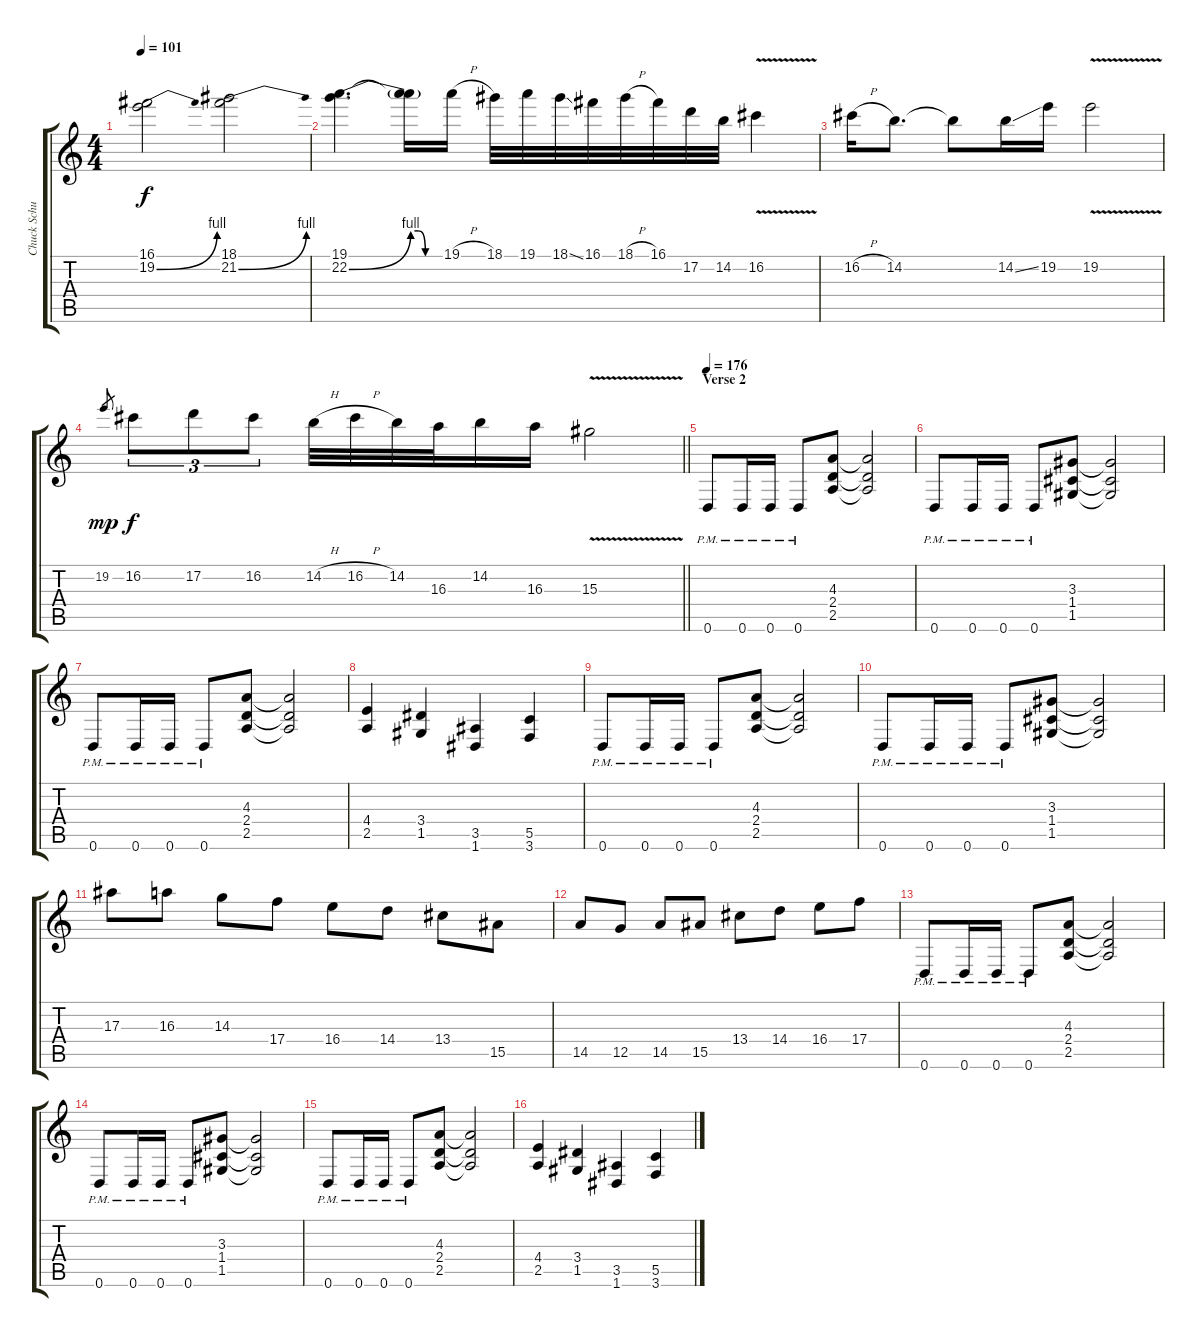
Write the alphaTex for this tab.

\track ("Chuck Schuldiner " "Chuck Schu") {instrument distortionguitar}
\staff {score tabs}
\tuning (D4 A3 F3 C3 G2 D2) {hide}
\ts (4 4)
\tempo 101
\clef g2
\ks c
(16.1 19.2{be (bend 0 0 60 4)}).2{dy f} (18.1 21.2{be (bend 0 0 60 4)}).2 |
(19.1 22.2{be (bend 0 0 60 4)}).4{d} (19.1{t} 22.2{be (custom 0 4 15 4 30 0 60 0) t}).16 19.1{h}.16 18.1.32 19.1.32 18.1{ss}.32 16.1.32 18.1{h}.32 16.1.32 17.2.32 14.2.32 16.2{v}.4 |
16.2{h}.16 14.2.8{d} 14.2{t}.8 14.2{ss}.16 19.2.16 19.2{v}.2 |
\barLineRight lightlight
19.2.8{gr dy mp} 16.2.8{tu (3 2) dy f} 17.2.8{tu (3 2)} 16.2.8{tu (3 2)} 14.2{h}.32 16.2{h}.32 14.2.32 16.3.32 14.2.16 16.3.16 15.3{v}.2 |
\section ("" "Verse 2")
\tempo 176
0.6{pm}.8{balance 2} 0.6{pm}.16 0.6{pm}.16 0.6{pm}.8 (4.3 2.4 2.5).8 (4.3{t} 2.4{t} 2.5{t}).2 |
0.6{pm}.8 0.6{pm}.16 0.6{pm}.16 0.6{pm}.8 (3.3 1.4 1.5).8 (3.3{t} 1.4{t} 1.5{t}).2 |
0.6{pm}.8 0.6{pm}.16 0.6{pm}.16 0.6{pm}.8 (4.3 2.4 2.5).8 (4.3{t} 2.4{t} 2.5{t}).2 |
(4.4 2.5).4 (3.4 1.5).4 (3.5 1.6).4 (5.5 3.6).4 |
0.6{pm}.8 0.6{pm}.16 0.6{pm}.16 0.6{pm}.8 (4.3 2.4 2.5).8 (4.3{t} 2.4{t} 2.5{t}).2 |
0.6{pm}.8 0.6{pm}.16 0.6{pm}.16 0.6{pm}.8 (3.3 1.4 1.5).8 (3.3{t} 1.4{t} 1.5{t}).2 |
17.3.8 16.3.8 14.3.8 17.4.8 16.4.8 14.4.8 13.4.8 15.5.8 |
14.5.8 12.5.8 14.5.8 15.5.8 13.4.8 14.4.8 16.4.8 17.4.8 |
0.6{pm}.8 0.6{pm}.16 0.6{pm}.16 0.6{pm}.8 (4.3 2.4 2.5).8 (4.3{t} 2.4{t} 2.5{t}).2 |
0.6{pm}.8 0.6{pm}.16 0.6{pm}.16 0.6{pm}.8 (3.3 1.4 1.5).8 (3.3{t} 1.4{t} 1.5{t}).2 |
0.6{pm}.8 0.6{pm}.16 0.6{pm}.16 0.6{pm}.8 (4.3 2.4 2.5).8 (4.3{t} 2.4{t} 2.5{t}).2 |
(4.4 2.5).4 (3.4 1.5).4 (3.5 1.6).4 (5.5 3.6).4
